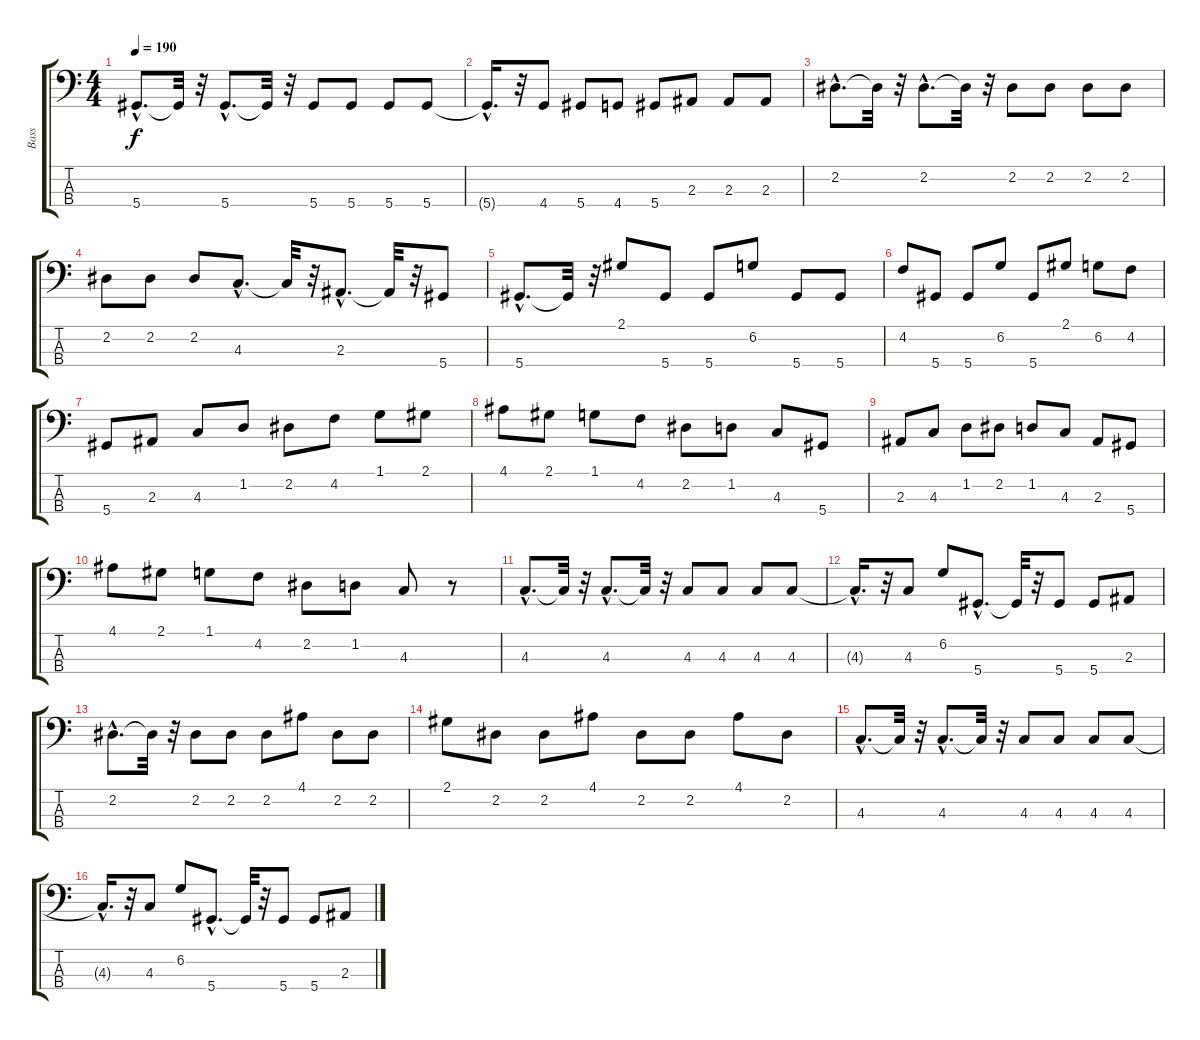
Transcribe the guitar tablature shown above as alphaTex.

\track ("Bass" "Bass") {instrument electricbassfinger}
\staff {score tabs}
\tuning (Gb2 Db2 Ab1 Eb1) {hide}
\ts (4 4)
\tempo 190
\clef f4
\ks c
5.4{hac}.8{d dy f} 5.4{t}.32 r.32 5.4{hac}.8{d} 5.4{t}.32 r.32 5.4.8 5.4.8 5.4.8 5.4.8 |
5.4{hac t}.16{d} r.32 4.4.8 5.4.8 4.4.8 5.4.8 2.3.8 2.3.8 2.3.8 |
2.2{hac}.8{d} 2.2{t}.32 r.32 2.2{hac}.8{d} 2.2{t}.32 r.32 2.2.8 2.2.8 2.2.8 2.2.8 |
2.2.8 2.2.8 2.2.8 4.3{hac}.8{d} 4.3{t}.32 r.32 2.3{hac}.8{d} 2.3{t}.32 r.32 5.4.8 |
5.4{hac}.8{d} 5.4{t}.32 r.32 2.1.8 5.4.8 5.4.8 6.2.8 5.4.8 5.4.8 |
4.2.8 5.4.8 5.4.8 6.2.8 5.4.8 2.1.8 6.2.8 4.2.8 |
5.4.8 2.3.8 4.3.8 1.2.8 2.2.8 4.2.8 1.1.8 2.1.8 |
4.1.8 2.1.8 1.1.8 4.2.8 2.2.8 1.2.8 4.3.8 5.4.8 |
2.3.8 4.3.8 1.2.8 2.2.8 1.2.8 4.3.8 2.3.8 5.4.8 |
4.1.8 2.1.8 1.1.8 4.2.8 2.2.8 1.2.8 4.3.8 r.8 |
4.3{hac}.8{d} 4.3{t}.32 r.32 4.3{hac}.8{d} 4.3{t}.32 r.32 4.3.8 4.3.8 4.3.8 4.3.8 |
4.3{hac t}.16{d} r.32 4.3.8 6.2.8 5.4{hac}.8{d} 5.4{t}.32 r.32 5.4.8 5.4.8 2.3.8 |
2.2{hac}.8{d} 2.2{t}.32 r.32 2.2.8 2.2.8 2.2.8 4.1.8 2.2.8 2.2.8 |
2.1.8 2.2.8 2.2.8 4.1.8 2.2.8 2.2.8 4.1.8 2.2.8 |
4.3{hac}.8{d} 4.3{t}.32 r.32 4.3{hac}.8{d} 4.3{t}.32 r.32 4.3.8 4.3.8 4.3.8 4.3.8 |
4.3{hac t}.16{d} r.32 4.3.8 6.2.8 5.4{hac}.8{d} 5.4{t}.32 r.32 5.4.8 5.4.8 2.3.8
